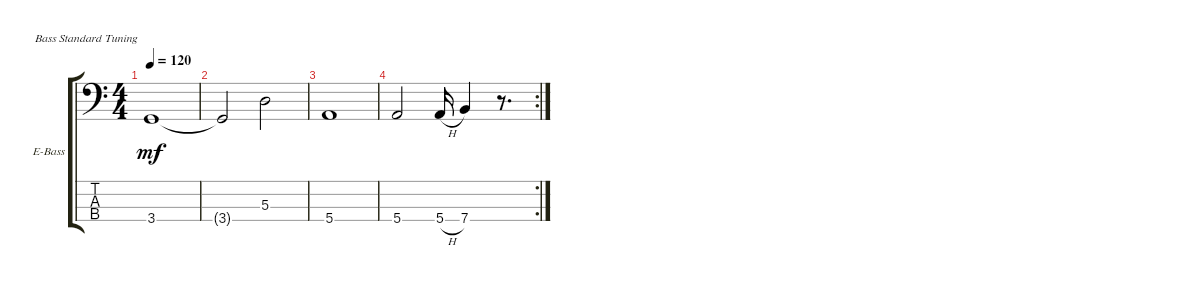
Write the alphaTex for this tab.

\defaultSystemsLayout 4
\bracketExtendMode groupsimilarinstruments
\firstSystemTrackNameOrientation horizontal
\otherSystemsTrackNameOrientation horizontal
\track ("Electric Bass" "E-Bass") {instrument electricbassfinger}
\staff {score tabs}
\tuning (G2 D2 A1 E1)
\ts (4 4)
\tempo 120
\clef f4
\ks c
3.4.1{dy mf} |
3.4{t}.2 5.3.2 |
5.4.1 |
\rc 2
5.4.2 5.4{h}.16 7.4.4 r.8{d}
